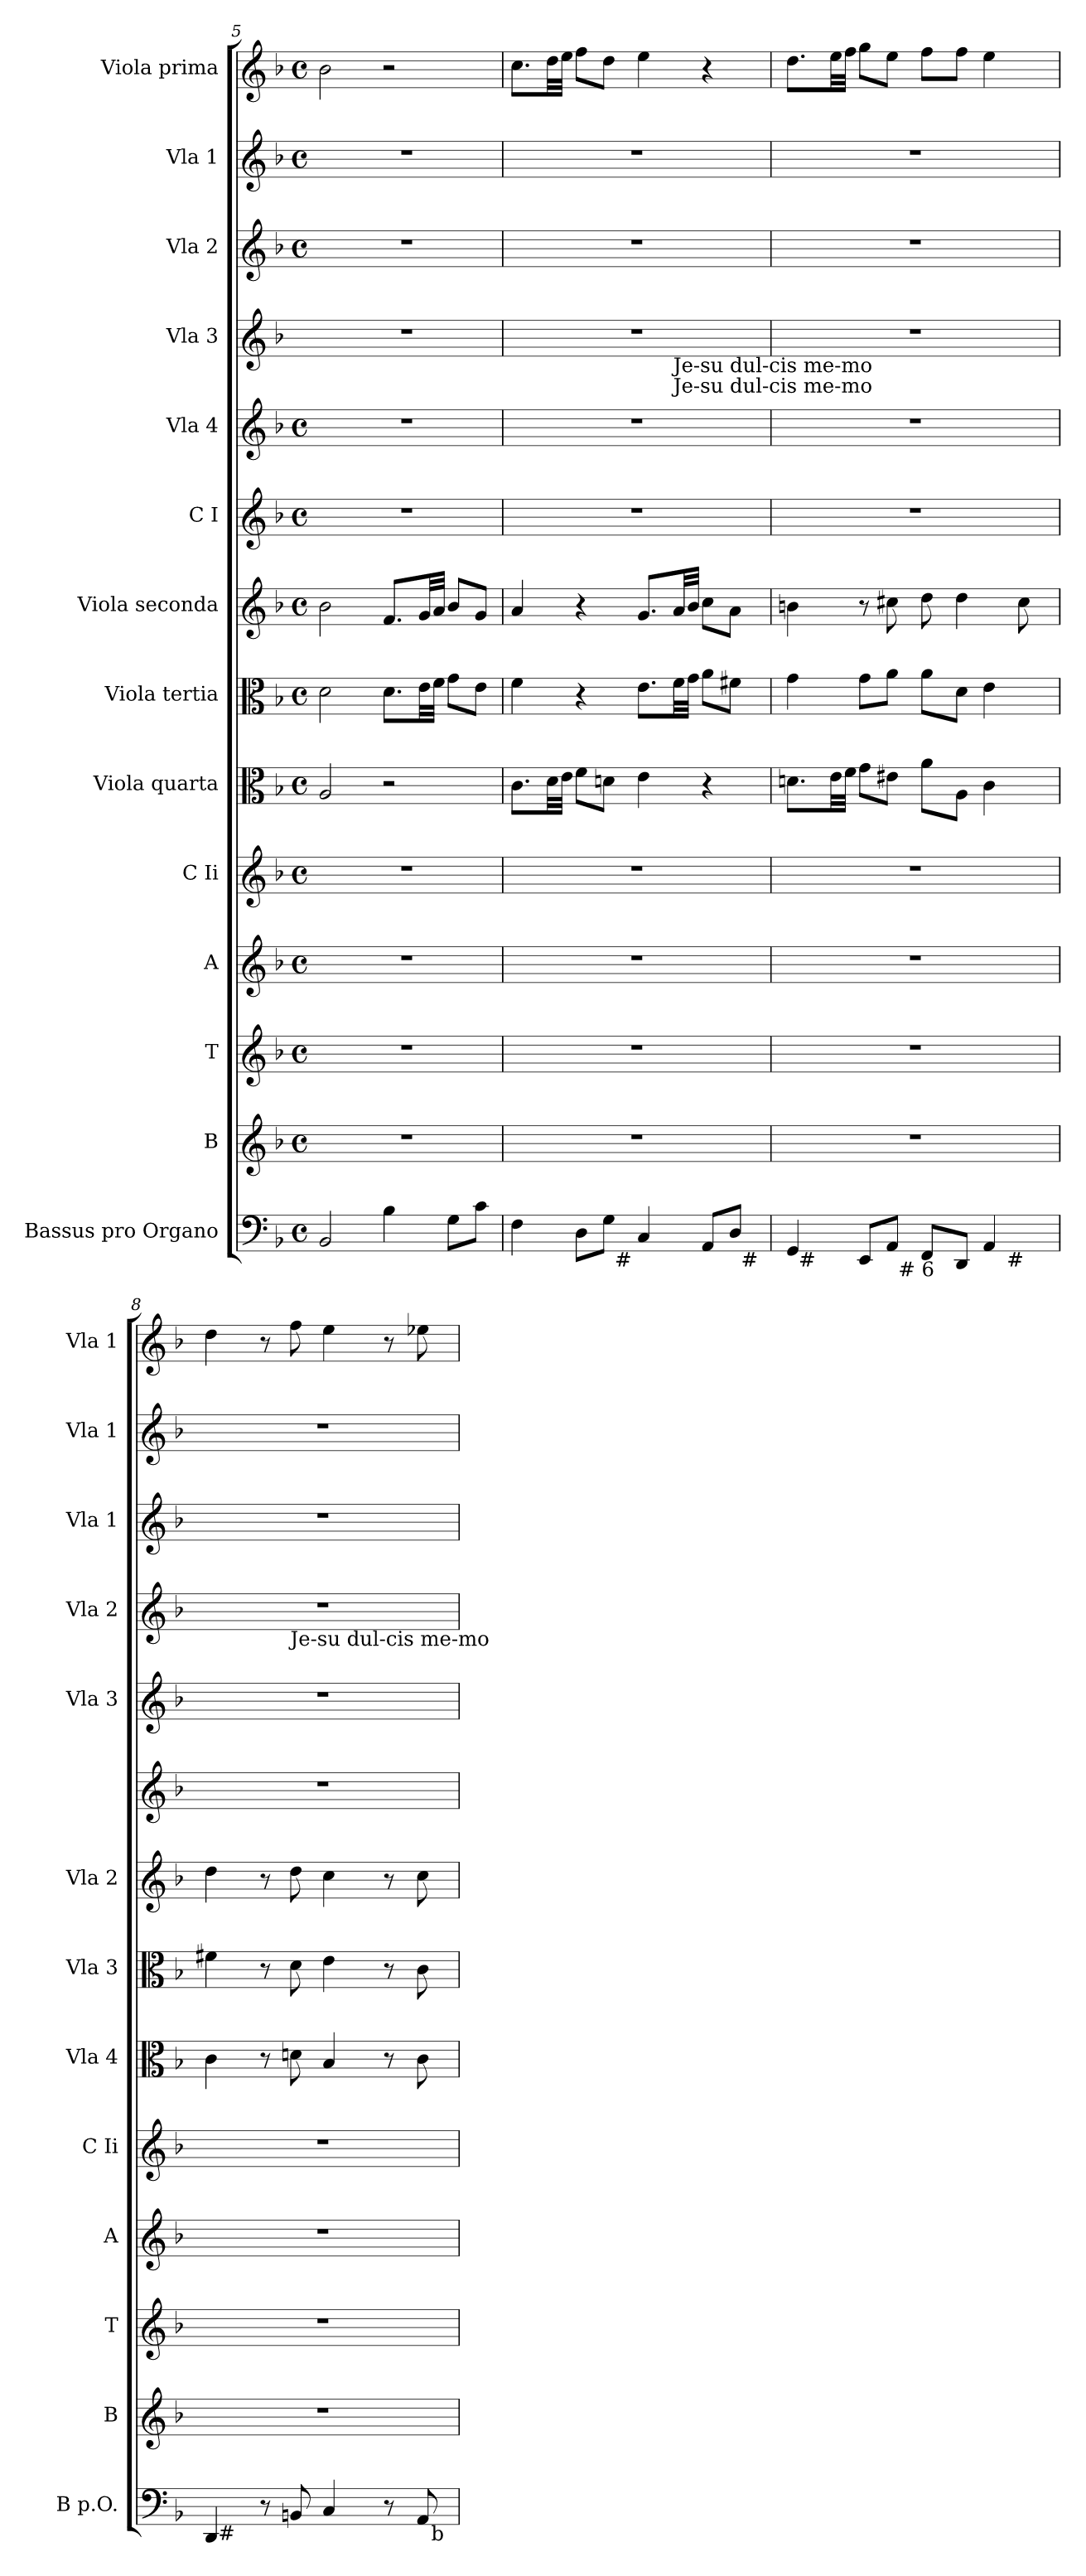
**kern	**kern	**kern	**kern	**kern	**kern	**kern	**kern	**kern	**kern	**kern	**kern	**kern	**kern
*part14	*part13	*part12	*part11	*part10	*part9	*part8	*part7	*part6	*part5	*part4	*part3	*part2	*part1
*staff14	*staff13	*staff12	*staff11	*staff10	*staff9	*staff8	*staff7	*staff6	*staff5	*staff4	*staff3	*staff2	*staff1
*I"Bassus pro Organo	*I"B	*I"T	*I"A	*I"C Ii	*I"Viola quarta	*I"Viola tertia	*I"Viola seconda	*I"C I	*I"Vla 4	*I"Vla 3	*I"Vla 2	*I"Vla 1	*I"Viola prima
*I'B p.O.	*I'B	*I'T	*I'A	*I'C Ii	*I'Vla 4	*I'Vla 3	*I'Vla 2	*	*I'Vla 3	*I'Vla 2	*I'Vla 1	*I'Vla 1	*I'Vla 1
*clefF4	*clefG2	*clefG2	*clefG2	*clefG2	*clefC3	*clefC3	*clefG2	*clefG2	*clefG2	*clefG2	*clefG2	*clefG2	*clefG2
*k[b-]	*k[b-]	*k[b-]	*k[b-]	*k[b-]	*k[b-]	*k[b-]	*k[b-]	*k[b-]	*k[b-]	*k[b-]	*k[b-]	*k[b-]	*k[b-]
*F:	*F:	*F:	*F:	*F:	*F:	*F:	*F:	*F:	*F:	*F:	*F:	*F:	*F:
*M4/4	*M4/4	*M4/4	*M4/4	*M4/4	*M4/4	*M4/4	*M4/4	*M4/4	*M4/4	*	*M4/4	*M4/4	*M4/4
*met(c)	*met(c)	*met(c)	*met(c)	*met(c)	*met(c)	*met(c)	*met(c)	*met(c)	*met(c)	*	*met(c)	*met(c)	*met(c)
=5	=5	=5	=5	=5	=5	=5	=5	=5	=5	=5	=5	=5	=5
2BB-/	1r	1r	1r	1r	2A/	2d\	2b-\	1r	1r	1r	1r	1r	2b-\
4B-\	.	.	.	.	2r	8.d\L	8.f/L	.	.	.	.	.	2r
.	.	.	.	.	.	32e\LL	32g/LL	.	.	.	.	.	.
.	.	.	.	.	.	32f\JJJ	32a/JJJ	.	.	.	.	.	.
8G\L	.	.	.	.	.	8g\L	8b-/L	.	.	.	.	.	.
8c\J	.	.	.	.	.	8e\J	8g/J	.	.	.	.	.	.
!!LO:PB:g=z
=6	=6	=6	=6	=6	=6	=6	=6	=6	=6	=6	=6	=6	=6
*^	*	*	*	*	*	*	*	*	*	*^	*	*	*
4F\	4ryy	1r	1r	1r	1r	8.c\L	4f\	4a/	1r	1r	1r	2ryy	1r	1r	8.cc\L
.	.	.	.	.	.	32d\LL	.	.	.	.	.	.	.	.	32dd\LL
.	.	.	.	.	.	32e\JJJ	.	.	.	.	.	.	.	.	32ee\JJJ
8D\L	8ryy	.	.	.	.	8f\L	4r	4r	.	.	.	.	.	.	8ff\L
8G\J	32ryy	.	.	.	.	8dn\J	.	.	.	.	.	.	.	.	8dd\J
!	!LO:TX:b:t=#	!	!	!	!	!	!	!	!	!	!	!	!	!	!
.	2ryy	.	.	.	.	.	.	.	.	.	.	.	.	.	.
4C/	.	.	.	.	.	4e\	8.e\L	8.g/L	.	.	.	8.ryy	.	.	4ee\
!	!	!	!	!	!	!	!	!	!	!	!	!LO:TX:b:t=Je-su   dul-cis me-mo	!	!	!
!	!	!	!	!	!	!	!	!	!	!	!	!LO:TX:b:t=Je-su   dul-cis me-mo	!	!	!
.	.	.	.	.	.	.	32f\LL	32a/LL	.	.	.	4ryy	.	.	.
.	.	.	.	.	.	.	32g\JJJ	32b-/JJJ	.	.	.	.	.	.	.
8AA/L	.	.	.	.	.	4r	8a\L	8cc\L	.	.	.	.	.	.	4r
8D/J	.	.	.	.	.	.	8f#X\J	8a\J	.	.	.	.	.	.	.
!	!LO:TX:b:t=#	!	!	!	!	!	!	!	!	!	!	!	!	!	!
.	16.ryy	.	.	.	.	.	.	.	.	.	.	.	.	.	.
.	.	.	.	.	.	.	.	.	.	.	.	16ryy	.	.	.
*	*	*	*	*	*	*	*	*	*	*	*v	*v	*	*	*
=7	=7	=7	=7	=7	=7	=7	=7	=7	=7	=7	=7	=7	=7	=7
*^	*^	*	*	*	*	*	*	*	*	*	*	*	*	*
4GG/	32ryy	4ryy	2ryy	1r	1r	1r	1r	8.dn\L	4g\	4bn\	1r	1r	1r	1r	1r	8.dd\L
!	!LO:TX:b:t=#	!	!	!	!	!	!	!	!	!	!	!	!	!	!	!
.	2ryy	.	.	.	.	.	.	.	.	.	.	.	.	.	.	.
.	.	.	.	.	.	.	.	32e\LL	.	.	.	.	.	.	.	32ee\LL
.	.	.	.	.	.	.	.	32f\JJJ	.	.	.	.	.	.	.	32ff\JJJ
8EE/L	.	8ryy	.	.	.	.	.	8g\L	8g\L	8r	.	.	.	.	.	8gg\L
8AA/J	.	32ryy	.	.	.	.	.	8e#X\J	8a\J	8cc#X\	.	.	.	.	.	8ee\J
!	!	!LO:TX:b:t=# 6	!	!	!	!	!	!	!	!	!	!	!	!	!	!
.	.	2ryy	.	.	.	.	.	.	.	.	.	.	.	.	.	.
8FF/L	.	.	4ryy	.	.	.	.	8a\L	8a\L	8dd\	.	.	.	.	.	8ff\L
.	4...ryy	.	.	.	.	.	.	.	.	.	.	.	.	.	.	.
8DD/J	.	.	.	.	.	.	.	8A\J	8d\J	4dd\	.	.	.	.	.	8ff\J
4AA</	.	.	16.ryy	.	.	.	.	4c\	4e\	.	.	.	.	.	.	4ee\
!	!	!	!LO:TX:b:t=#	!	!	!	!	!	!	!	!	!	!	!	!	!
.	.	.	8ryy	.	.	.	.	.	.	.	.	.	.	.	.	.
.	.	.	.	.	.	.	.	.	.	8cc#\	.	.	.	.	.	.
.	.	16.ryy	.	.	.	.	.	.	.	.	.	.	.	.	.	.
.	.	.	32ryy	.	.	.	.	.	.	.	.	.	.	.	.	.
=8	=8	=8	=8	=8	=8	=8	=8	=8	=8	=8	=8	=8	=8	=8	=8	=8
!	!	!	!	!	!	!	!	!	!	!	!	!	!LO:TX:b:t=ri a, Je-su dul-cis me-mo	!	!	!
*	*	*v	*v	*	*	*	*	*	*	*	*	*	*^	*	*	*
4DD/	32ryy	2ryy	1r	1r	1r	1r	4c\	4f#X\	4dd\	1r	1r	1r	4.ryy	1r	1r	4dd\
!	!LO:TX:b:t=#	!	!	!	!	!	!	!	!	!	!	!	!	!	!	!
.	2ryy	.	.	.	.	.	.	.	.	.	.	.	.	.	.	.
8r	.	.	.	.	.	.	8r	8r	8r	.	.	.	.	.	.	8r
!	!	!	!	!	!	!	!	!	!	!	!	!	!LO:TX:b:t=Je-su dul-cis me-mo	!	!	!
8BBn</	.	.	.	.	.	.	8dn\	8d\	8dd\	.	.	.	2ryy	.	.	8ff\
4C/	.	4ryy	.	.	.	.	4B-/	4e\	4cc\	.	.	.	.	.	.	4ee\
.	4...ryy	.	.	.	.	.	.	.	.	.	.	.	.	.	.	.
8r	.	8ryy	.	.	.	.	8r	8r	8r	.	.	.	.	.	.	8r
8AA/	.	32ryy	.	.	.	.	8c\	8c\	8cc\	.	.	.	8ryy	.	.	8ee-X\
!	!	!LO:TX:b:t=b	!	!	!	!	!	!	!	!	!	!	!	!	!	!
.	.	16.ryy	.	.	.	.	.	.	.	.	.	.	.	.	.	.
*v	*v	*v	*	*	*	*	*	*	*	*	*	*v	*v	*	*	*
=	=	=	=	=	=	=	=	=	=	=	=	=	=
*-	*-	*-	*-	*-	*-	*-	*-	*-	*-	*-	*-	*-	*-
